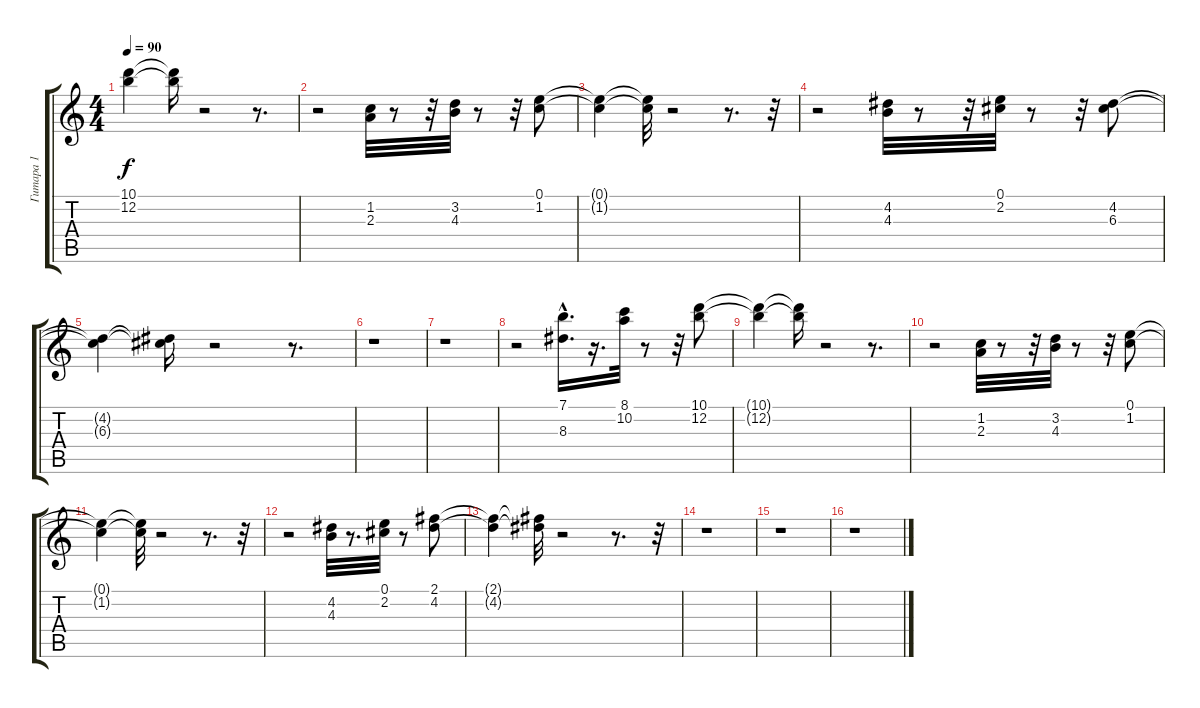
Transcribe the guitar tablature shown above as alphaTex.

\track ("Гитара 1" "Гитара 1") {instrument acousticguitarsteel}
\staff {score tabs}
\tuning (E4 B3 G3 D3 A2 E2) {hide}
\ts (4 4)
\tempo 90
\clef g2
\ks c
(10.1{t} 12.2{t}).4{dy f} (10.1{t} 12.2{t}).16 r.2 r.8{d} |
r.2 (1.2 2.3).32 r.8 r.32 (3.2 4.3).32 r.8 r.32 (0.1 1.2).8 |
(0.1{t} 1.2{t}).4 (0.1{t} 1.2{t}).32 r.2 r.8{d} r.32 |
r.2 (4.2 4.3).32 r.8 r.32 (0.1 2.2).32 r.8 r.32 (4.2 6.3).8 |
(4.2{t} 6.3{t}).4 (4.2{t} 6.3{t}).16 r.2 r.8{d} |
r.1 |
r.1 |
r.2 (7.1{hac} 8.3{hac}).16{d} r.16{d} (8.1 10.2).32 r.8 r.32 (10.1 12.2).8 |
(10.1{t} 12.2{t}).4 (10.1{t} 12.2{t}).16 r.2 r.8{d} |
r.2 (1.2 2.3).32 r.8 r.32 (3.2 4.3).32 r.8 r.32 (0.1 1.2).8 |
(0.1{t} 1.2{t}).4 (0.1{t} 1.2{t}).32 r.2 r.8{d} r.32 |
r.2 (4.2 4.3).32 r.8{d} (0.1 2.2).32 r.8 (2.1 4.2).8 |
(2.1{t} 4.2{t}).4 (2.1{t} 4.2{t}).32 r.2 r.8{d} r.32 |
r.1 |
r.1 |
r.1
